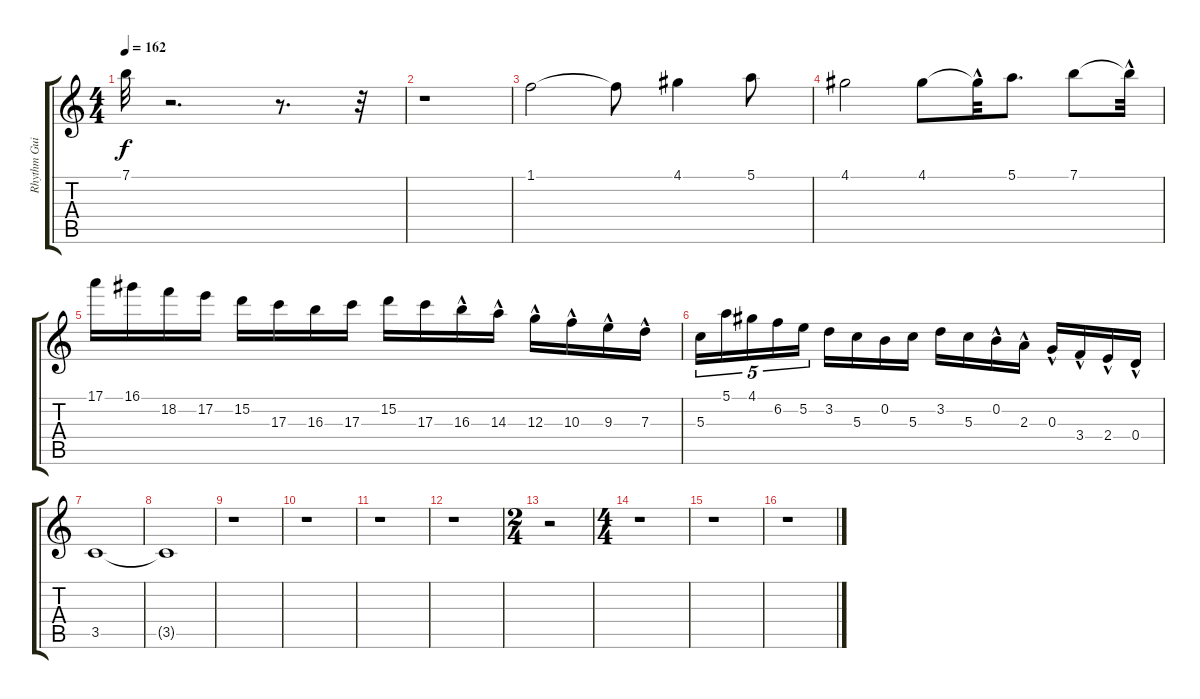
\track ("Rhythm Guitar" "Rhythm Gui") {instrument distortionguitar}
\staff {score tabs}
\tuning (E4 B3 G3 D3 A2 E2) {hide}
\ts (4 4)
\tempo 162
\clef g2
\ks c
7.1{t}.32{dy f} r.2{d} r.8{d} r.32 |
r.1 |
1.1.2 1.1{t}.8 4.1.4 5.1.8 |
4.1.2 4.1.8 4.1{hac t}.32 5.1.8{d} 7.1.8 7.1{hac t}.32 |
17.1.16 16.1.16 18.2.16 17.2.16 15.2.16 17.3.16 16.3.16 17.3.16 15.2.16 17.3.16 16.3{hac}.16 14.3{hac}.16 12.3{hac}.16 10.3{hac}.16 9.3{hac}.16 7.3{hac}.16 |
5.3.16{tu (5 4)} 5.1.16{tu (5 4)} 4.1.16{tu (5 4)} 6.2.16{tu (5 4)} 5.2.16{tu (5 4)} 3.2.16 5.3.16 0.2.16 5.3.16 3.2.16 5.3.16 0.2{hac}.16 2.3{hac}.16 0.3{hac}.16 3.4{hac}.16 2.4{hac}.16 0.4{hac}.16 |
3.5.1 |
3.5{t}.1 |
r.1 |
r.1 |
r.1 |
r.1 |
\ts (2 4)
r.2 |
\ts (4 4)
r.1 |
r.1 |
r.1
